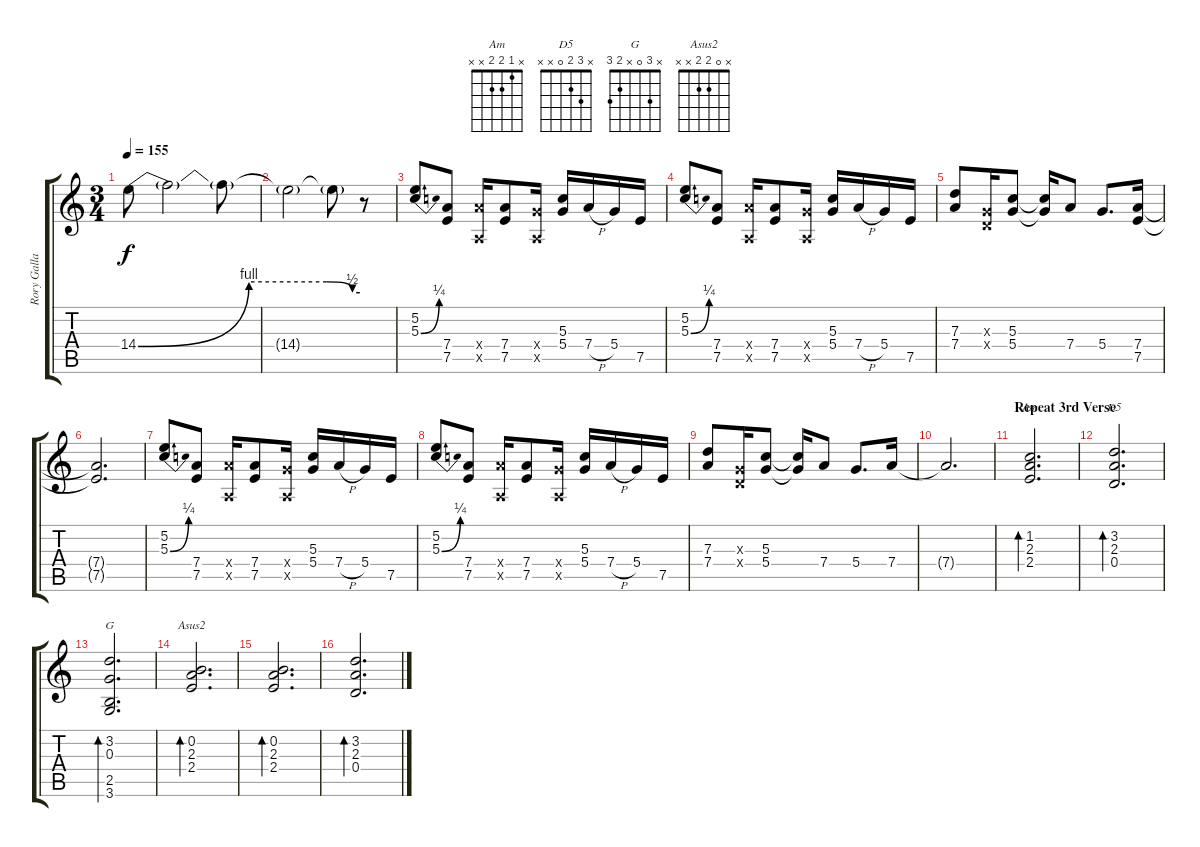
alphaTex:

\track ("Rory Gallagher (For Sound)" "Rory Galla") {instrument electricguitarclean}
\staff {score tabs}
\tuning (E4 B3 G3 D3 A2 E2) {hide}
\chord ("Am" x 1 2 2 x x)
\chord ("D5" x 3 2 0 x x)
\chord ("G" x 3 0 x 2 3)
\chord ("Asus2" x 0 2 2 x x)
\ts (3 4)
\tempo 155
\clef g2
\ks c
14.4{be (custom 0 0 30 4 51 4 58 2 60 2)}.8{dy f} 14.4{t}.2 14.4{t}.8 |
14.4{t}.2 14.4{t}.8 r.8 |
(5.2 5.3{be (bend 0 0 60 1)}).8 (7.4 7.5).8 (7.4{x} 0.5{x}).16 (7.4 7.5).8 (5.4{x} 0.5{x}).16 (5.3 5.4).16 7.4{h}.16 5.4.16 7.5.16 |
(5.2 5.3{be (bend 0 0 60 1)}).8 (7.4 7.5).8 (7.4{x} 0.5{x}).16 (7.4 7.5).8 (5.4{x} 0.5{x}).16 (5.3 5.4).16 7.4{h}.16 5.4.16 7.5.16 |
(7.3 7.4).8 (0.3{x} 0.4{x}).16 (5.3 5.4).8 (5.3{t} 5.4{t}).16 7.4.8 5.4.8{d} (7.4 7.5).16 |
(7.4{t} 7.5{t}).2{d} |
(5.2 5.3{be (bend 0 0 60 1)}).8 (7.4 7.5).8 (7.4{x} 0.5{x}).16 (7.4 7.5).8 (5.4{x} 0.5{x}).16 (5.3 5.4).16 7.4{h}.16 5.4.16 7.5.16 |
(5.2 5.3{be (bend 0 0 60 1)}).8 (7.4 7.5).8 (7.4{x} 0.5{x}).16 (7.4 7.5).8 (5.4{x} 0.5{x}).16 (5.3 5.4).16 7.4{h}.16 5.4.16 7.5.16 |
(7.3 7.4).8 (0.3{x} 0.4{x}).16 (5.3 5.4).8 (5.3{t} 5.4{t}).16 7.4.8 5.4.8{d} 7.4.16 |
7.4{t}.2{d} |
\section ("" "Repeat 3rd Verse")
(1.2 2.3 2.4).2{d bd 240 ch "Am" instrument electricguitarclean} |
(3.2 2.3 0.4).2{d bd 240 ch "D5"} |
(3.2 0.3 2.5 3.6).2{d bd 240 ch "G"} |
(0.2 2.3 2.4).2{d bd 240 ch "Asus2"} |
(0.2 2.3 2.4).2{d bd 240} |
(3.2 2.3 0.4).2{d bd 240}
